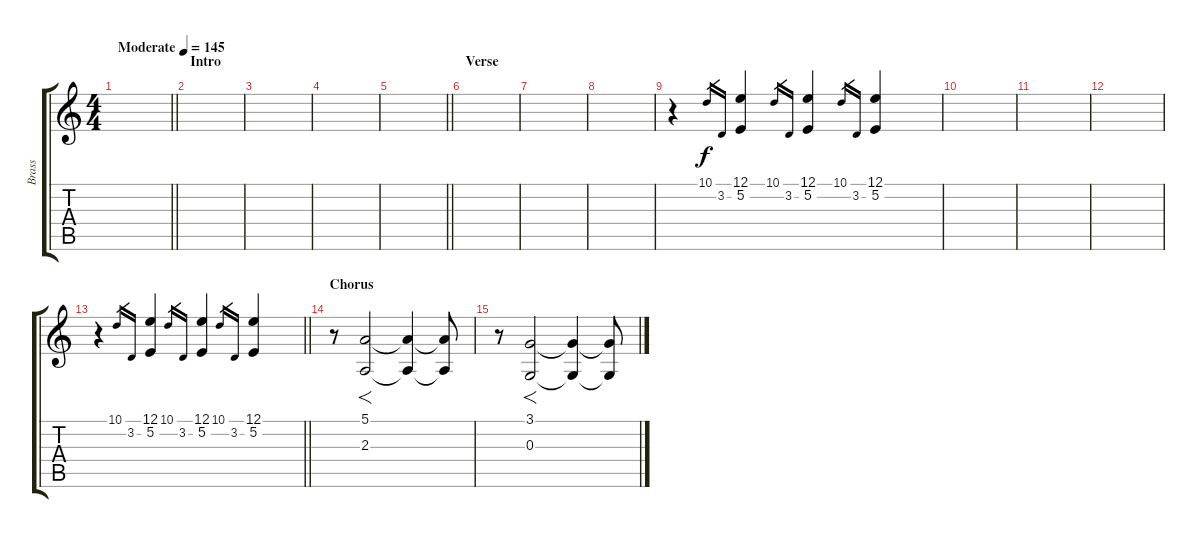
\track ("Brass" "Brass") {instrument brasssection}
\staff {score tabs}
\tuning (E4 B3 G3 D3 A2 E2) {hide}
\ts (4 4)
\tempo (145 "Moderate")
\clef g2
\barLineRight lightlight
\ks c
|
\section ("" "Intro")
|
|
|
\barLineRight lightlight
|
\section ("" "Verse")
|
|
|
r.4 10.1.16{gr} 3.2.16{gr} (12.1 5.2).4 10.1.16{gr} 3.2.16{gr} (12.1 5.2).4 10.1.16{gr} 3.2.16{gr} (12.1 5.2).4 |
|
|
|
\barLineRight lightlight
r.4 10.1.16{gr} 3.2.16{gr} (12.1 5.2).4 10.1.16{gr} 3.2.16{gr} (12.1 5.2).4 10.1.16{gr} 3.2.16{gr} (12.1 5.2).4 |
\section ("" "Chorus")
r.8 (5.1 2.3).2{f} (5.1{t} 2.3{t}).4 (5.1{t} 2.3{t}).8 |
r.8 (3.1 0.3).2{f} (3.1{t} 0.3{t}).4 (3.1{t} 0.3{t}).8
